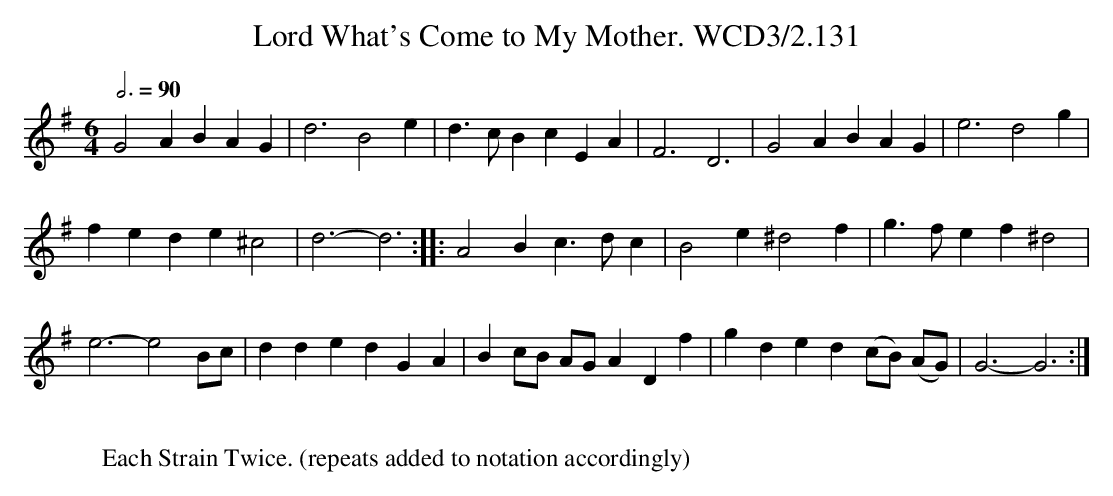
X:1
T:Lord What's Come to My Mother. WCD3/2.131
M:6/4
L:1/4
Q:3/4=90
K:G
G2A BAG|d3 B2e|d3/c/B cEA|F3D3|G2A BAG|e3 d2g|
fed e^c2|d3-d3::A2B c3/d/c|B2e ^d2f|g3/f/e f^d2|
e3- e2B/c/|dde dGA|Bc/B/ A/G/ ADf|gde d(c/B/) (A/G/)|G3-G3:|
W:
W:Each Strain Twice. (repeats added to notation accordingly)
